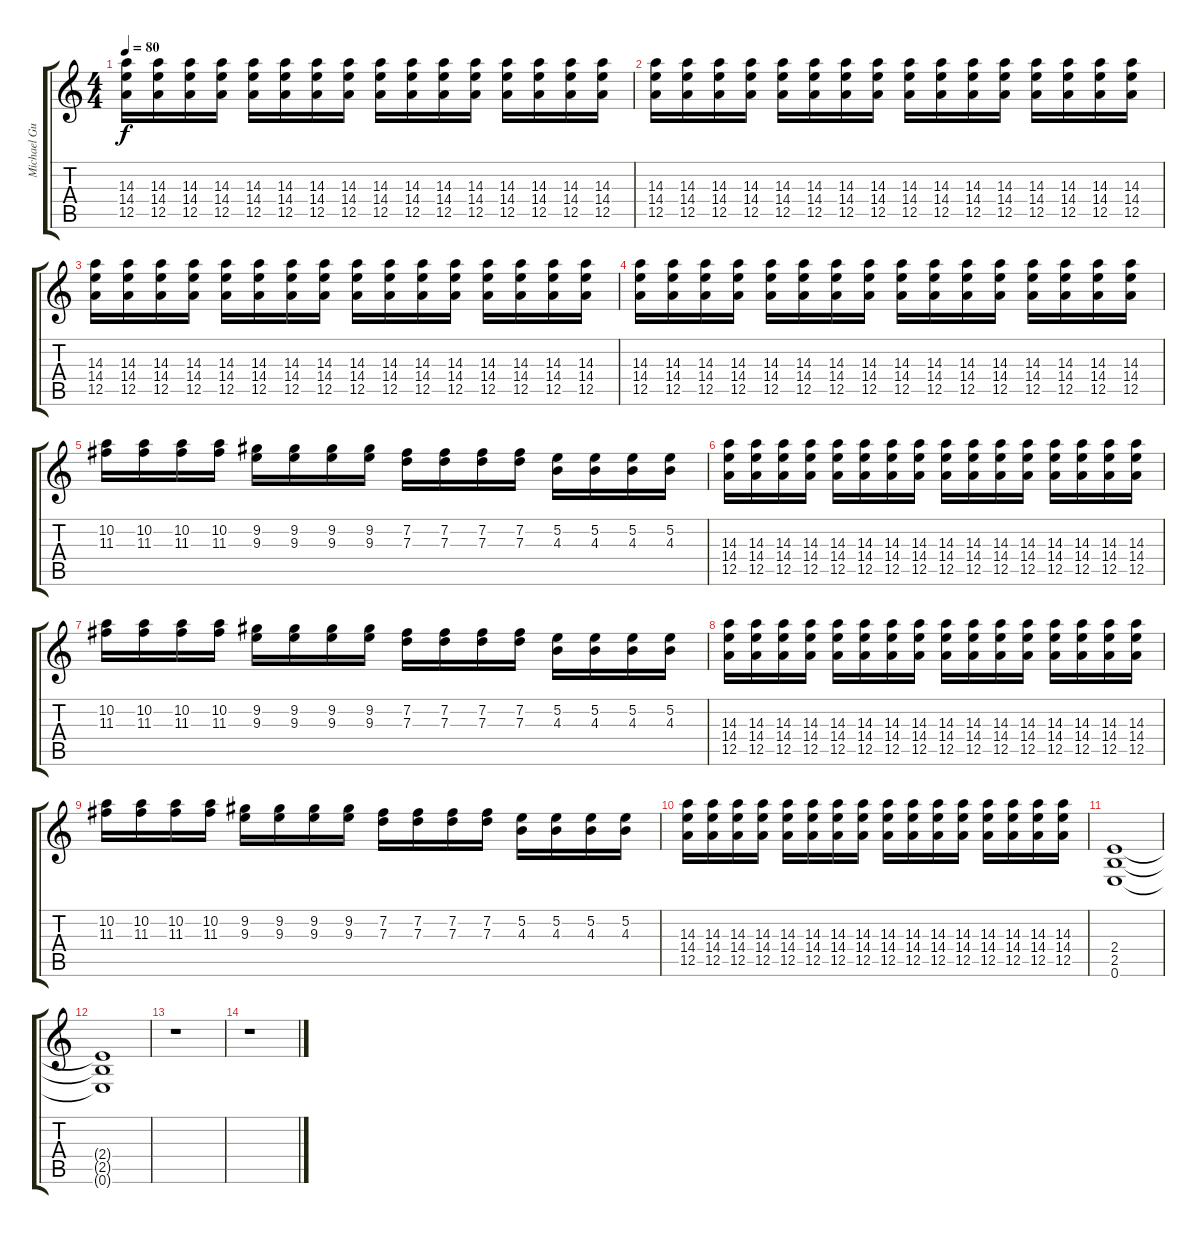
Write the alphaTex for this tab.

\track ("Michael Guy Chislett" "Michael Gu") {instrument distortionguitar}
\staff {score tabs}
\tuning (E4 B3 G3 D3 A2 E2) {hide}
\ts (4 4)
\tempo 80
\clef g2
\ks c
(14.3 14.4 12.5).16{dy f} (14.3 14.4 12.5).16 (14.3 14.4 12.5).16 (14.3 14.4 12.5).16 (14.3 14.4 12.5).16 (14.3 14.4 12.5).16 (14.3 14.4 12.5).16 (14.3 14.4 12.5).16 (14.3 14.4 12.5).16 (14.3 14.4 12.5).16 (14.3 14.4 12.5).16 (14.3 14.4 12.5).16 (14.3 14.4 12.5).16 (14.3 14.4 12.5).16 (14.3 14.4 12.5).16 (14.3 14.4 12.5).16 |
(14.3 14.4 12.5).16 (14.3 14.4 12.5).16 (14.3 14.4 12.5).16 (14.3 14.4 12.5).16 (14.3 14.4 12.5).16 (14.3 14.4 12.5).16 (14.3 14.4 12.5).16 (14.3 14.4 12.5).16 (14.3 14.4 12.5).16 (14.3 14.4 12.5).16 (14.3 14.4 12.5).16 (14.3 14.4 12.5).16 (14.3 14.4 12.5).16 (14.3 14.4 12.5).16 (14.3 14.4 12.5).16 (14.3 14.4 12.5).16 |
(14.3 14.4 12.5).16 (14.3 14.4 12.5).16 (14.3 14.4 12.5).16 (14.3 14.4 12.5).16 (14.3 14.4 12.5).16 (14.3 14.4 12.5).16 (14.3 14.4 12.5).16 (14.3 14.4 12.5).16 (14.3 14.4 12.5).16 (14.3 14.4 12.5).16 (14.3 14.4 12.5).16 (14.3 14.4 12.5).16 (14.3 14.4 12.5).16 (14.3 14.4 12.5).16 (14.3 14.4 12.5).16 (14.3 14.4 12.5).16 |
(14.3 14.4 12.5).16 (14.3 14.4 12.5).16 (14.3 14.4 12.5).16 (14.3 14.4 12.5).16 (14.3 14.4 12.5).16 (14.3 14.4 12.5).16 (14.3 14.4 12.5).16 (14.3 14.4 12.5).16 (14.3 14.4 12.5).16 (14.3 14.4 12.5).16 (14.3 14.4 12.5).16 (14.3 14.4 12.5).16 (14.3 14.4 12.5).16 (14.3 14.4 12.5).16 (14.3 14.4 12.5).16 (14.3 14.4 12.5).16 |
(10.2 11.3).16 (10.2 11.3).16 (10.2 11.3).16 (10.2 11.3).16 (9.2 9.3).16 (9.2 9.3).16 (9.2 9.3).16 (9.2 9.3).16 (7.2 7.3).16 (7.2 7.3).16 (7.2 7.3).16 (7.2 7.3).16 (5.2 4.3).16 (5.2 4.3).16 (5.2 4.3).16 (5.2 4.3).16 |
(14.3 14.4 12.5).16 (14.3 14.4 12.5).16 (14.3 14.4 12.5).16 (14.3 14.4 12.5).16 (14.3 14.4 12.5).16 (14.3 14.4 12.5).16 (14.3 14.4 12.5).16 (14.3 14.4 12.5).16 (14.3 14.4 12.5).16 (14.3 14.4 12.5).16 (14.3 14.4 12.5).16 (14.3 14.4 12.5).16 (14.3 14.4 12.5).16 (14.3 14.4 12.5).16 (14.3 14.4 12.5).16 (14.3 14.4 12.5).16 |
(10.2 11.3).16 (10.2 11.3).16 (10.2 11.3).16 (10.2 11.3).16 (9.2 9.3).16 (9.2 9.3).16 (9.2 9.3).16 (9.2 9.3).16 (7.2 7.3).16 (7.2 7.3).16 (7.2 7.3).16 (7.2 7.3).16 (5.2 4.3).16 (5.2 4.3).16 (5.2 4.3).16 (5.2 4.3).16 |
(14.3 14.4 12.5).16 (14.3 14.4 12.5).16 (14.3 14.4 12.5).16 (14.3 14.4 12.5).16 (14.3 14.4 12.5).16 (14.3 14.4 12.5).16 (14.3 14.4 12.5).16 (14.3 14.4 12.5).16 (14.3 14.4 12.5).16 (14.3 14.4 12.5).16 (14.3 14.4 12.5).16 (14.3 14.4 12.5).16 (14.3 14.4 12.5).16 (14.3 14.4 12.5).16 (14.3 14.4 12.5).16 (14.3 14.4 12.5).16 |
(10.2 11.3).16 (10.2 11.3).16 (10.2 11.3).16 (10.2 11.3).16 (9.2 9.3).16 (9.2 9.3).16 (9.2 9.3).16 (9.2 9.3).16 (7.2 7.3).16 (7.2 7.3).16 (7.2 7.3).16 (7.2 7.3).16 (5.2 4.3).16 (5.2 4.3).16 (5.2 4.3).16 (5.2 4.3).16 |
(14.3 14.4 12.5).16 (14.3 14.4 12.5).16 (14.3 14.4 12.5).16 (14.3 14.4 12.5).16 (14.3 14.4 12.5).16 (14.3 14.4 12.5).16 (14.3 14.4 12.5).16 (14.3 14.4 12.5).16 (14.3 14.4 12.5).16 (14.3 14.4 12.5).16 (14.3 14.4 12.5).16 (14.3 14.4 12.5).16 (14.3 14.4 12.5).16 (14.3 14.4 12.5).16 (14.3 14.4 12.5).16 (14.3 14.4 12.5).16 |
(2.4 2.5 0.6).1 |
(2.4{t} 2.5{t} 0.6{t}).1 |
r.1 |
r.1
